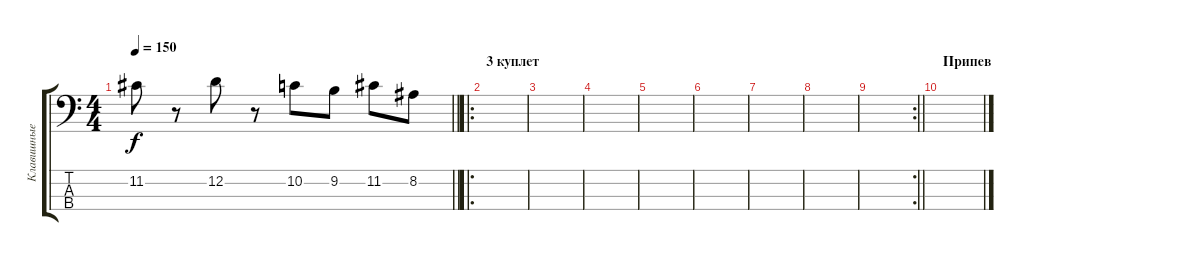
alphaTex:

\track ("Клавишные 4" "Клавишные ") {instrument synthbass1}
\staff {score tabs}
\tuning (G2 D2 A1 E1) {hide}
\ts (4 4)
\tempo 150
\clef f4
\barLineRight lightlight
\ks c
11.2.8{dy f} r.8 12.2.8 r.8 10.2.8 9.2.8 11.2.8 8.2.8 |
\ro
\section ("" "3 куплет")
|
|
|
|
|
|
|
\rc 2
\barLineRight lightlight
|
\section ("" "Припев")
